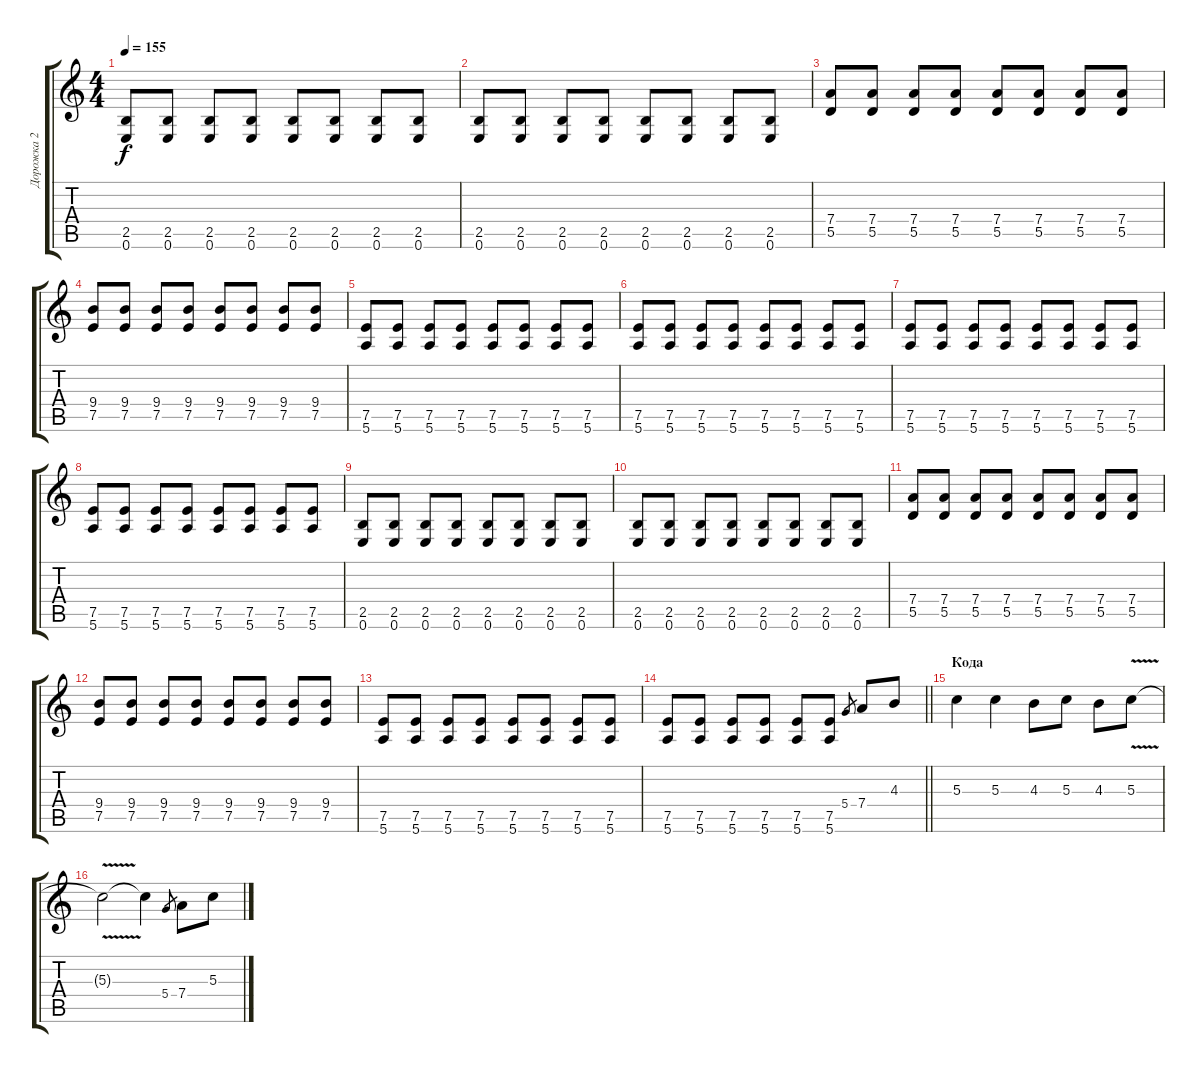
\track ("Дорожка 2" "Дорожка 2") {instrument overdrivenguitar}
\staff {score tabs}
\tuning (E4 B3 G3 D3 A2 E2) {hide}
\ts (4 4)
\tempo 155
\clef g2
\ks c
(2.5 0.6).8{dy f} (2.5 0.6).8 (2.5 0.6).8 (2.5 0.6).8 (2.5 0.6).8 (2.5 0.6).8 (2.5 0.6).8 (2.5 0.6).8 |
(2.5 0.6).8 (2.5 0.6).8 (2.5 0.6).8 (2.5 0.6).8 (2.5 0.6).8 (2.5 0.6).8 (2.5 0.6).8 (2.5 0.6).8 |
(7.4 5.5).8 (7.4 5.5).8 (7.4 5.5).8 (7.4 5.5).8 (7.4 5.5).8 (7.4 5.5).8 (7.4 5.5).8 (7.4 5.5).8 |
(9.4 7.5).8 (9.4 7.5).8 (9.4 7.5).8 (9.4 7.5).8 (9.4 7.5).8 (9.4 7.5).8 (9.4 7.5).8 (9.4 7.5).8 |
(7.5 5.6).8 (7.5 5.6).8 (7.5 5.6).8 (7.5 5.6).8 (7.5 5.6).8 (7.5 5.6).8 (7.5 5.6).8 (7.5 5.6).8 |
(7.5 5.6).8 (7.5 5.6).8 (7.5 5.6).8 (7.5 5.6).8 (7.5 5.6).8 (7.5 5.6).8 (7.5 5.6).8 (7.5 5.6).8 |
(7.5 5.6).8 (7.5 5.6).8 (7.5 5.6).8 (7.5 5.6).8 (7.5 5.6).8 (7.5 5.6).8 (7.5 5.6).8 (7.5 5.6).8 |
(7.5 5.6).8 (7.5 5.6).8 (7.5 5.6).8 (7.5 5.6).8 (7.5 5.6).8 (7.5 5.6).8 (7.5 5.6).8 (7.5 5.6).8 |
(2.5 0.6).8 (2.5 0.6).8 (2.5 0.6).8 (2.5 0.6).8 (2.5 0.6).8 (2.5 0.6).8 (2.5 0.6).8 (2.5 0.6).8 |
(2.5 0.6).8 (2.5 0.6).8 (2.5 0.6).8 (2.5 0.6).8 (2.5 0.6).8 (2.5 0.6).8 (2.5 0.6).8 (2.5 0.6).8 |
(7.4 5.5).8 (7.4 5.5).8 (7.4 5.5).8 (7.4 5.5).8 (7.4 5.5).8 (7.4 5.5).8 (7.4 5.5).8 (7.4 5.5).8 |
(9.4 7.5).8 (9.4 7.5).8 (9.4 7.5).8 (9.4 7.5).8 (9.4 7.5).8 (9.4 7.5).8 (9.4 7.5).8 (9.4 7.5).8 |
(7.5 5.6).8 (7.5 5.6).8 (7.5 5.6).8 (7.5 5.6).8 (7.5 5.6).8 (7.5 5.6).8 (7.5 5.6).8 (7.5 5.6).8 |
\barLineRight lightlight
(7.5 5.6).8 (7.5 5.6).8 (7.5 5.6).8 (7.5 5.6).8 (7.5 5.6).8 (7.5 5.6).8 5.4.8{gr} 7.4.8 4.3.8 |
\section ("" "Кода")
5.3.4 5.3.4 4.3.8 5.3.8 4.3.8 5.3{v}.8 |
5.3{t}.2 5.3{t}.4 5.4.8{gr} 7.4.8 5.3.8
